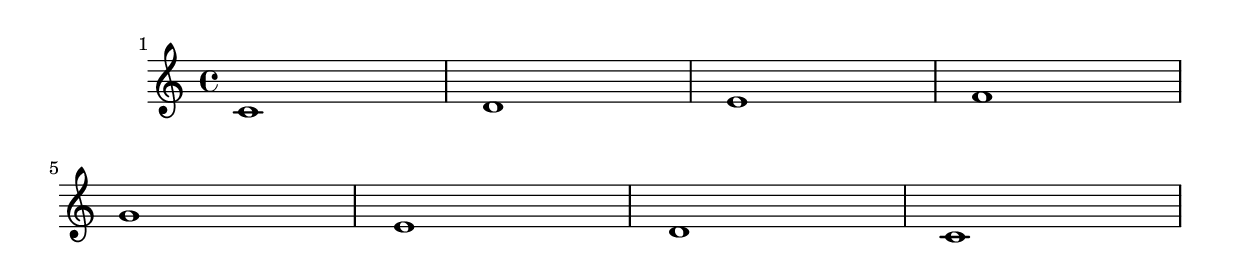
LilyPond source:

%% Do not edit this file; it is automatically
%% generated from LSR http://lsr.dsi.unimi.it
%% This file is in the public domain.
\version "2.13.16"

\header {
  lsrtags = "rhythms"

%% Translation of GIT committish: 2b0dc29608d6c3f5a03ead4877ae514c647adb74
  texidoces = "

De forma predeterminada se suprime el número del primer compás de una
partitura si es menor o igual a @q{1}.  Al establecer el valor de
@code{barNumberVisibility} a @code{all-bar-numbers-visible}, se puede
imprimir cualquier número de compás para el primer compás y todos los
siguientes.  Observe que, para que esto funcione, se debe insertar una
líinea divisoria vacía antes de la primera nota.

"

  doctitlees = "Imprimir el número de compás en el primer compás"


%% Translation of GIT committish: 0a868be38a775ecb1ef935b079000cebbc64de40
  texidocde = "
Standardmäßig wird die erste Taktzahl einer Paritur nicht gesetzt,
wenn sie weniger oder gleich '1' ist.  Indem man @code{barNumberVisibility}
auf @code{all-bar-numbers-visible} setzt, kann eine beliebige
Taktzahl für den ersten und die folgenden Takte gesetzt werden.
Eine leere Taktlinie muss jedoch vor der ersten Note eingefügt
werden, damit das funktioniert.

"
  doctitlede = "Setzen der Taktnummer für den ersten Takt"


%% Translation of GIT committish: 374d57cf9b68ddf32a95409ce08ba75816900f6b
  texidocfr = "
Par défaut, LilyPond n'affiche pas le premier numéro de mesure s'il est
inférieur à 2. Le fait de définir @code{barNumberVisibility} à
@code{all-bar-numbers-visible} vous permettra d'imprimer n'importe quel
numéro pour la première mesure.  À noter que l'impression d'un numéro
de mesure ne peut intervenir que s'il y a une barre.  Aussi, pour
pouvoir le faire au début d'un morceau, devrez-vous ajouter une barre
vide avant la première note.

"
  doctitlefr = "Afficher le numéro de la première mesure"

  texidoc = "
By default, the first bar number in a score is suppressed if it is less
than or equal to `1'.  By setting @code{barNumberVisibility} to
@code{all-bar-numbers-visible}, any bar number can be printed for the
first measure and all subsequent measures.  Note that an empty bar line
must be inserted before the first note for this to work.

"
  doctitle = "Printing the bar number for the first measure"
} % begin verbatim

\relative c' {
  \set Score.barNumberVisibility = #all-bar-numbers-visible
  \bar ""
  c1 | d | e | f \break
  g1 | e | d | c
}

